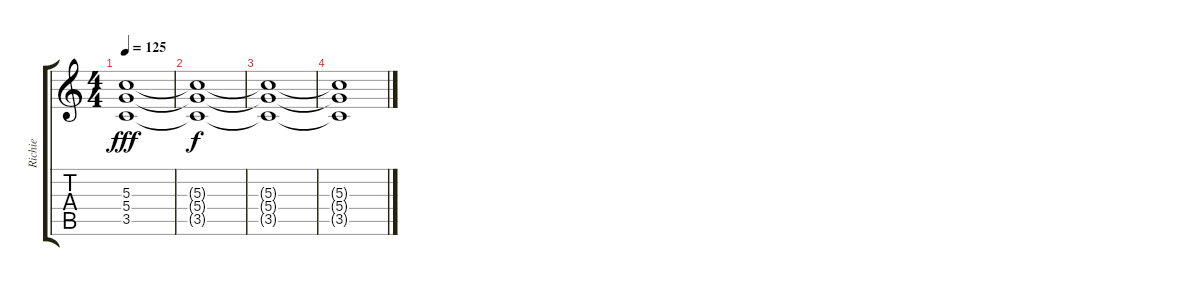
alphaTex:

\track ("Richie" "Richie") {instrument distortionguitar}
\staff {score tabs}
\tuning (E4 B3 G3 D3 A2 E2) {hide}
\ts (4 4)
\tempo 125
\clef g2
\ks c
(5.3 5.4 3.5).1{dy fff} |
(5.3{t} 5.4{t} 3.5{t}).1{dy f} |
(5.3{t} 5.4{t} 3.5{t}).1 |
(5.3{t} 5.4{t} 3.5{t}).1
